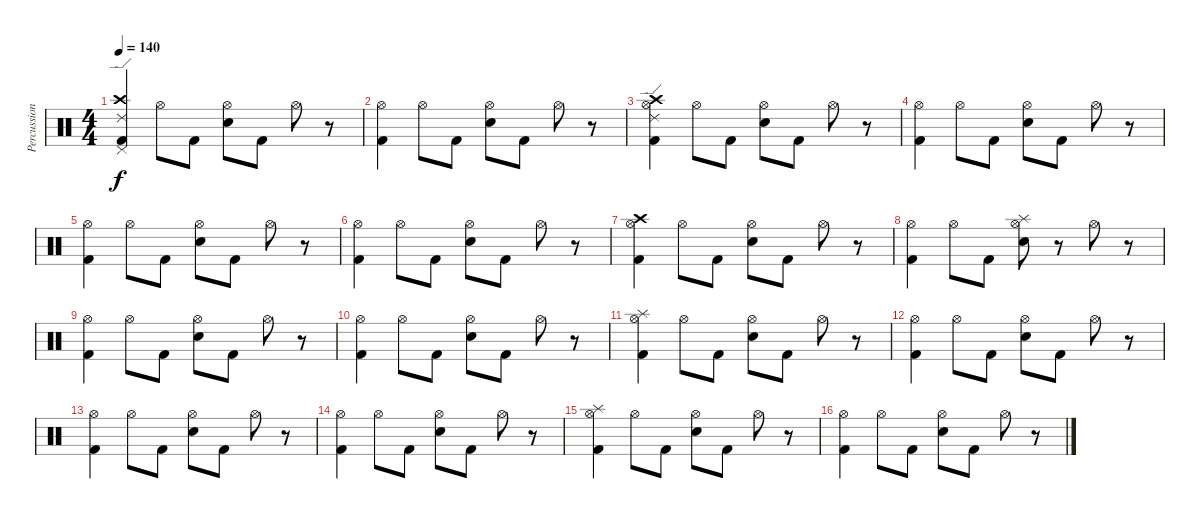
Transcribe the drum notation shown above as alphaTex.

\track ("Percussion" "Percussion") {instrument percussion}
\staff {score}
\articulation defaults
\ts (4 4)
\tempo 140
\clef neutral
\ks c
("Pedal Hi-Hat (hit)" "Crash high (hit)" "Ride (edge) 2" "Kick (hit) 2").4{dy f} "Hi-Hat (open)".8 "Kick (hit) 2".8 ("Hi-Hat (open)" "Electric Snare (hit)").8 "Kick (hit) 2".8 "Hi-Hat (open)".8 r.8 |
("Hi-Hat (open)" "Kick (hit) 2").4 "Hi-Hat (open)".8 "Kick (hit) 2".8 ("Hi-Hat (open)" "Electric Snare (hit)").8 "Kick (hit) 2".8 "Hi-Hat (open)".8 r.8 |
("Hi-Hat (open)" "Crash high (hit)" "Ride (edge) 2" "Kick (hit) 2").4 "Hi-Hat (open)".8 "Kick (hit) 2".8 ("Hi-Hat (open)" "Electric Snare (hit)").8 "Kick (hit) 2".8 "Hi-Hat (open)".8 r.8 |
("Hi-Hat (open)" "Kick (hit) 2").4 "Hi-Hat (open)".8 "Kick (hit) 2".8 ("Hi-Hat (open)" "Electric Snare (hit)").8 "Kick (hit) 2".8 "Hi-Hat (open)".8 r.8 |
("Hi-Hat (open)" "Kick (hit) 2").4 "Hi-Hat (open)".8 "Kick (hit) 2".8 ("Hi-Hat (open)" "Electric Snare (hit)").8 "Kick (hit) 2".8 "Hi-Hat (open)".8 r.8 |
("Hi-Hat (open)" "Kick (hit) 2").4 "Hi-Hat (open)".8 "Kick (hit) 2".8 ("Hi-Hat (open)" "Electric Snare (hit)").8 "Kick (hit) 2".8 "Hi-Hat (open)".8 r.8 |
("Hi-Hat (open)" "Crash high (hit)" "Kick (hit) 2").4 "Hi-Hat (open)".8 "Kick (hit) 2".8 ("Hi-Hat (open)" "Electric Snare (hit)").8 "Kick (hit) 2".8 "Hi-Hat (open)".8 r.8 |
("Hi-Hat (open)" "Kick (hit) 2").4 "Hi-Hat (open)".8 "Kick (hit) 2".8 ("Hi-Hat (open)" "Splash (hit)" "Electric Snare (hit)").8 r.8 "Hi-Hat (open)".8 r.8 |
("Hi-Hat (open)" "Kick (hit) 2").4 "Hi-Hat (open)".8 "Kick (hit) 2".8 ("Hi-Hat (open)" "Electric Snare (hit)").8 "Kick (hit) 2".8 "Hi-Hat (open)".8 r.8 |
("Hi-Hat (open)" "Kick (hit) 2").4 "Hi-Hat (open)".8 "Kick (hit) 2".8 ("Hi-Hat (open)" "Electric Snare (hit)").8 "Kick (hit) 2".8 "Hi-Hat (open)".8 r.8 |
("Hi-Hat (open)" "Splash (hit)" "Kick (hit) 2").4 "Hi-Hat (open)".8 "Kick (hit) 2".8 ("Hi-Hat (open)" "Electric Snare (hit)").8 "Kick (hit) 2".8 "Hi-Hat (open)".8 r.8 |
("Hi-Hat (open)" "Kick (hit) 2").4 "Hi-Hat (open)".8 "Kick (hit) 2".8 ("Hi-Hat (open)" "Electric Snare (hit)").8 "Kick (hit) 2".8 "Hi-Hat (open)".8 r.8 |
("Hi-Hat (open)" "Kick (hit) 2").4 "Hi-Hat (open)".8 "Kick (hit) 2".8 ("Hi-Hat (open)" "Electric Snare (hit)").8 "Kick (hit) 2".8 "Hi-Hat (open)".8 r.8 |
("Hi-Hat (open)" "Kick (hit) 2").4 "Hi-Hat (open)".8 "Kick (hit) 2".8 ("Hi-Hat (open)" "Electric Snare (hit)").8 "Kick (hit) 2".8 "Hi-Hat (open)".8 r.8 |
("Hi-Hat (open)" "Splash (hit)" "Kick (hit) 2").4 "Hi-Hat (open)".8 "Kick (hit) 2".8 ("Hi-Hat (open)" "Electric Snare (hit)").8 "Kick (hit) 2".8 "Hi-Hat (open)".8 r.8 |
("Hi-Hat (open)" "Kick (hit) 2").4 "Hi-Hat (open)".8 "Kick (hit) 2".8 ("Hi-Hat (open)" "Electric Snare (hit)").8 "Kick (hit) 2".8 "Hi-Hat (open)".8 r.8
